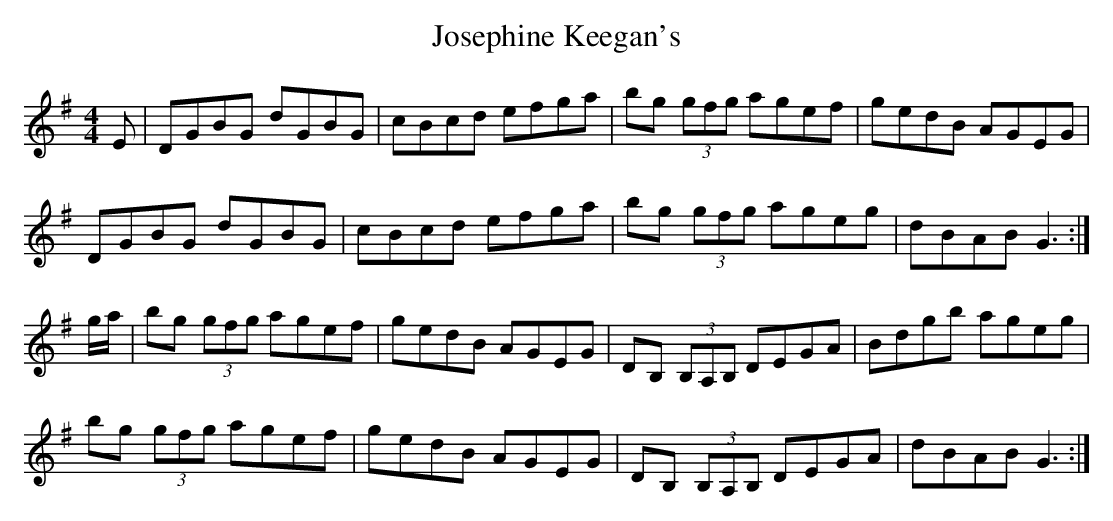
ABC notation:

X:1
T: Josephine Keegan's
M: 4/4
L: 1/8
K: G
E | DGBG dGBG | cBcd efga | bg (3gfg agef |\
gedB AGEG |
DGBG dGBG | cBcd efga |bg (3gfg ageg |dBAB G3 :|
g/a/ | bg (3gfg agef|gedB AGEG |DB, (3B,A,B, DEGA|\
Bdgb ageg |
bg (3gfg agef|gedB AGEG|DB, (3B,A,B, DEGA|dBAB G3 :|
